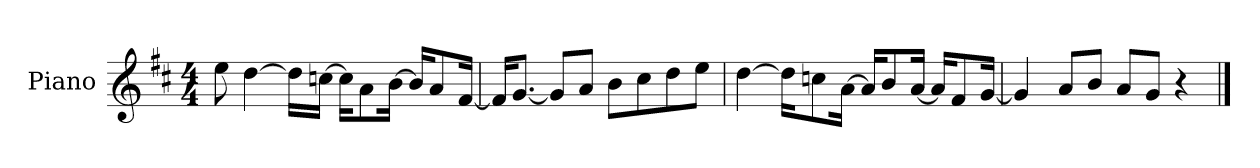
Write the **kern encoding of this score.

**kern
*part1
*staff1
*I"Piano
*I'P-no
*clefG2
*k[f#c#]
*M4/4
*MM90
=1
8ee\
[4dd\
16dd\LL]
[16ccn\JJ
16cc\KL]
8a\
[16b\Jk
16b/KL]
8a/
[16f#/Jk
=2
16f#/KL]
[8.g/J
8g/L]
8a/J
8b\L
8cc#\
8dd\
8ee\J
=3
[4dd\
16dd\KL]
8ccn\
[16a\Jk
16a/KL]
8b/
[16a/Jk
16a/KL]
8f#/
[16g/Jk
=4
4g/]
8a/L
8b/J
8a/L
8g/J
4r
==
*-
